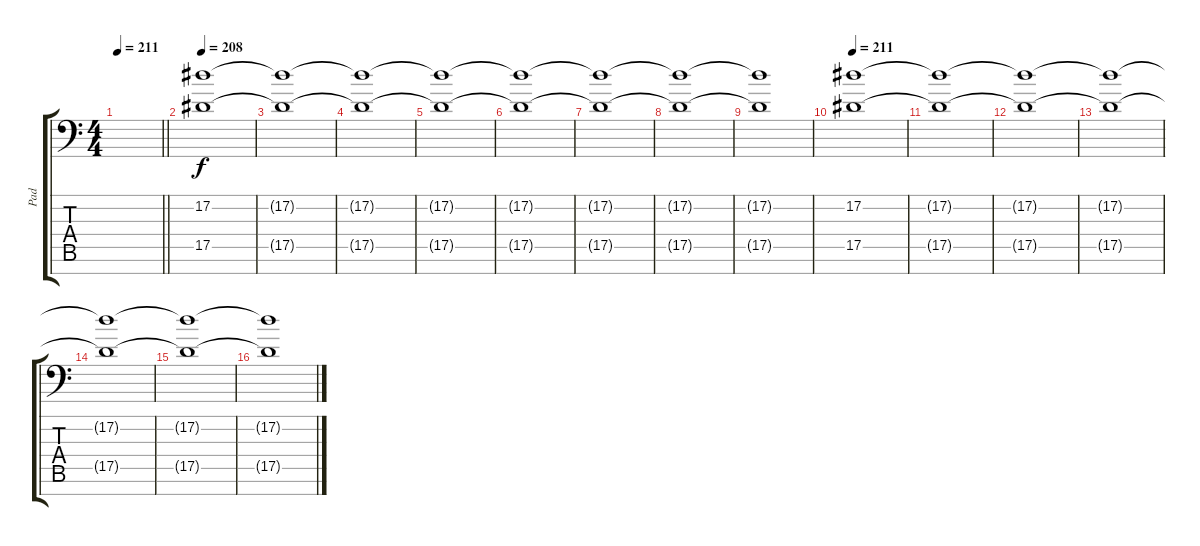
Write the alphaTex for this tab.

\track ("Pad" "Pad") {instrument pad2warm}
\staff {score tabs}
\tuning (Eb4 Bb3 F3 Eb3 Bb2 F2 Ab1) {hide}
\ts (4 4)
\tempo 211
\clef f4
\barLineRight lightlight
\ks c
|
\section ("" "")
\tempo 208
(17.2 17.5).1{volume 10} |
(17.2{t} 17.5{t}).1 |
(17.2{t} 17.5{t}).1 |
(17.2{t} 17.5{t}).1 |
(17.2{t} 17.5{t}).1 |
(17.2{t} 17.5{t}).1 |
(17.2{t} 17.5{t}).1 |
(17.2{t} 17.5{t}).1 |
\tempo 211
(17.2 17.5).1 |
(17.2{t} 17.5{t}).1 |
(17.2{t} 17.5{t}).1 |
(17.2{t} 17.5{t}).1 |
(17.2{t} 17.5{t}).1 |
(17.2{t} 17.5{t}).1 |
(17.2{t} 17.5{t}).1
